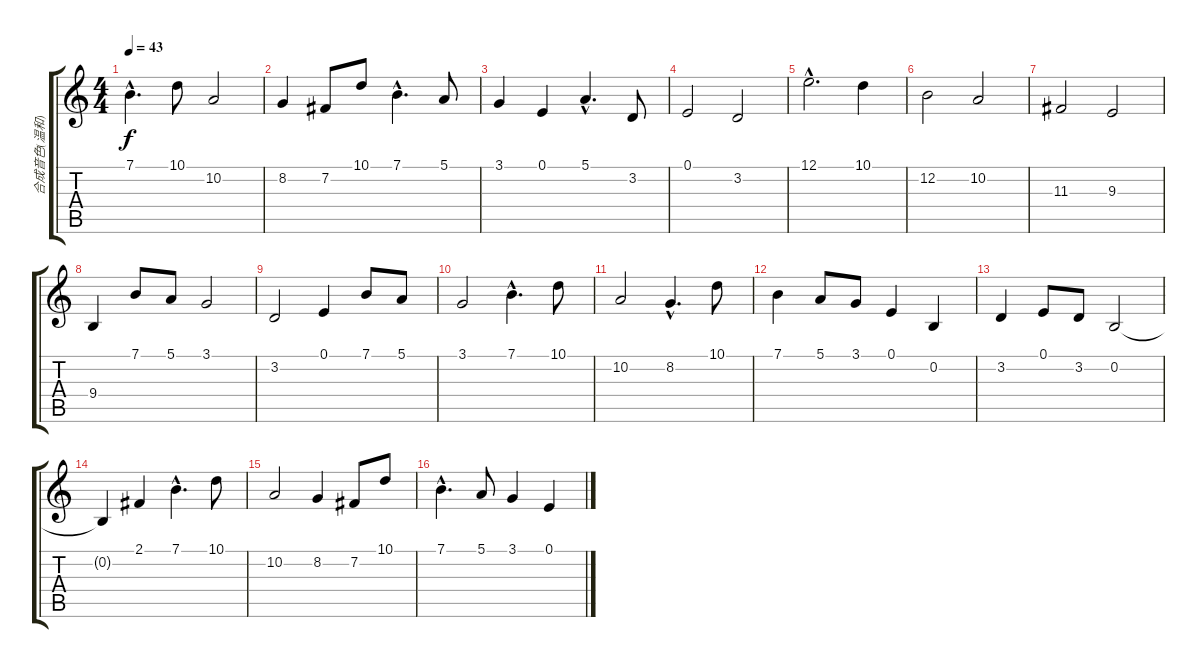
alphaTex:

\track ("合成音色(温和)" "合成音色(温和)") {instrument pad2warm}
\staff {score tabs}
\tuning (E4 B3 G3 D3 A2 E2) {hide}
\ts (4 4)
\tempo 43
\clef g2
\ks c
7.1{hac}.4{d dy f} 10.1.8 10.2.2 |
8.2.4 7.2.8 10.1.8 7.1{hac}.4{d} 5.1.8 |
3.1.4 0.1.4 5.1{hac}.4{d} 3.2.8 |
0.1.2 3.2.2 |
12.1{hac}.2{d} 10.1.4 |
12.2.2 10.2.2 |
11.3.2 9.3.2 |
9.4.4 7.1.8 5.1.8 3.1.2 |
3.2.2 0.1.4 7.1.8 5.1.8 |
3.1.2 7.1{hac}.4{d} 10.1.8 |
10.2.2 8.2{hac}.4{d} 10.1.8 |
7.1.4 5.1.8 3.1.8 0.1.4 0.2.4 |
3.2.4 0.1.8 3.2.8 0.2.2 |
0.2{t}.4 2.1.4 7.1{hac}.4{d} 10.1.8 |
10.2.2 8.2.4 7.2.8 10.1.8 |
7.1{hac}.4{d} 5.1.8 3.1.4 0.1.4
